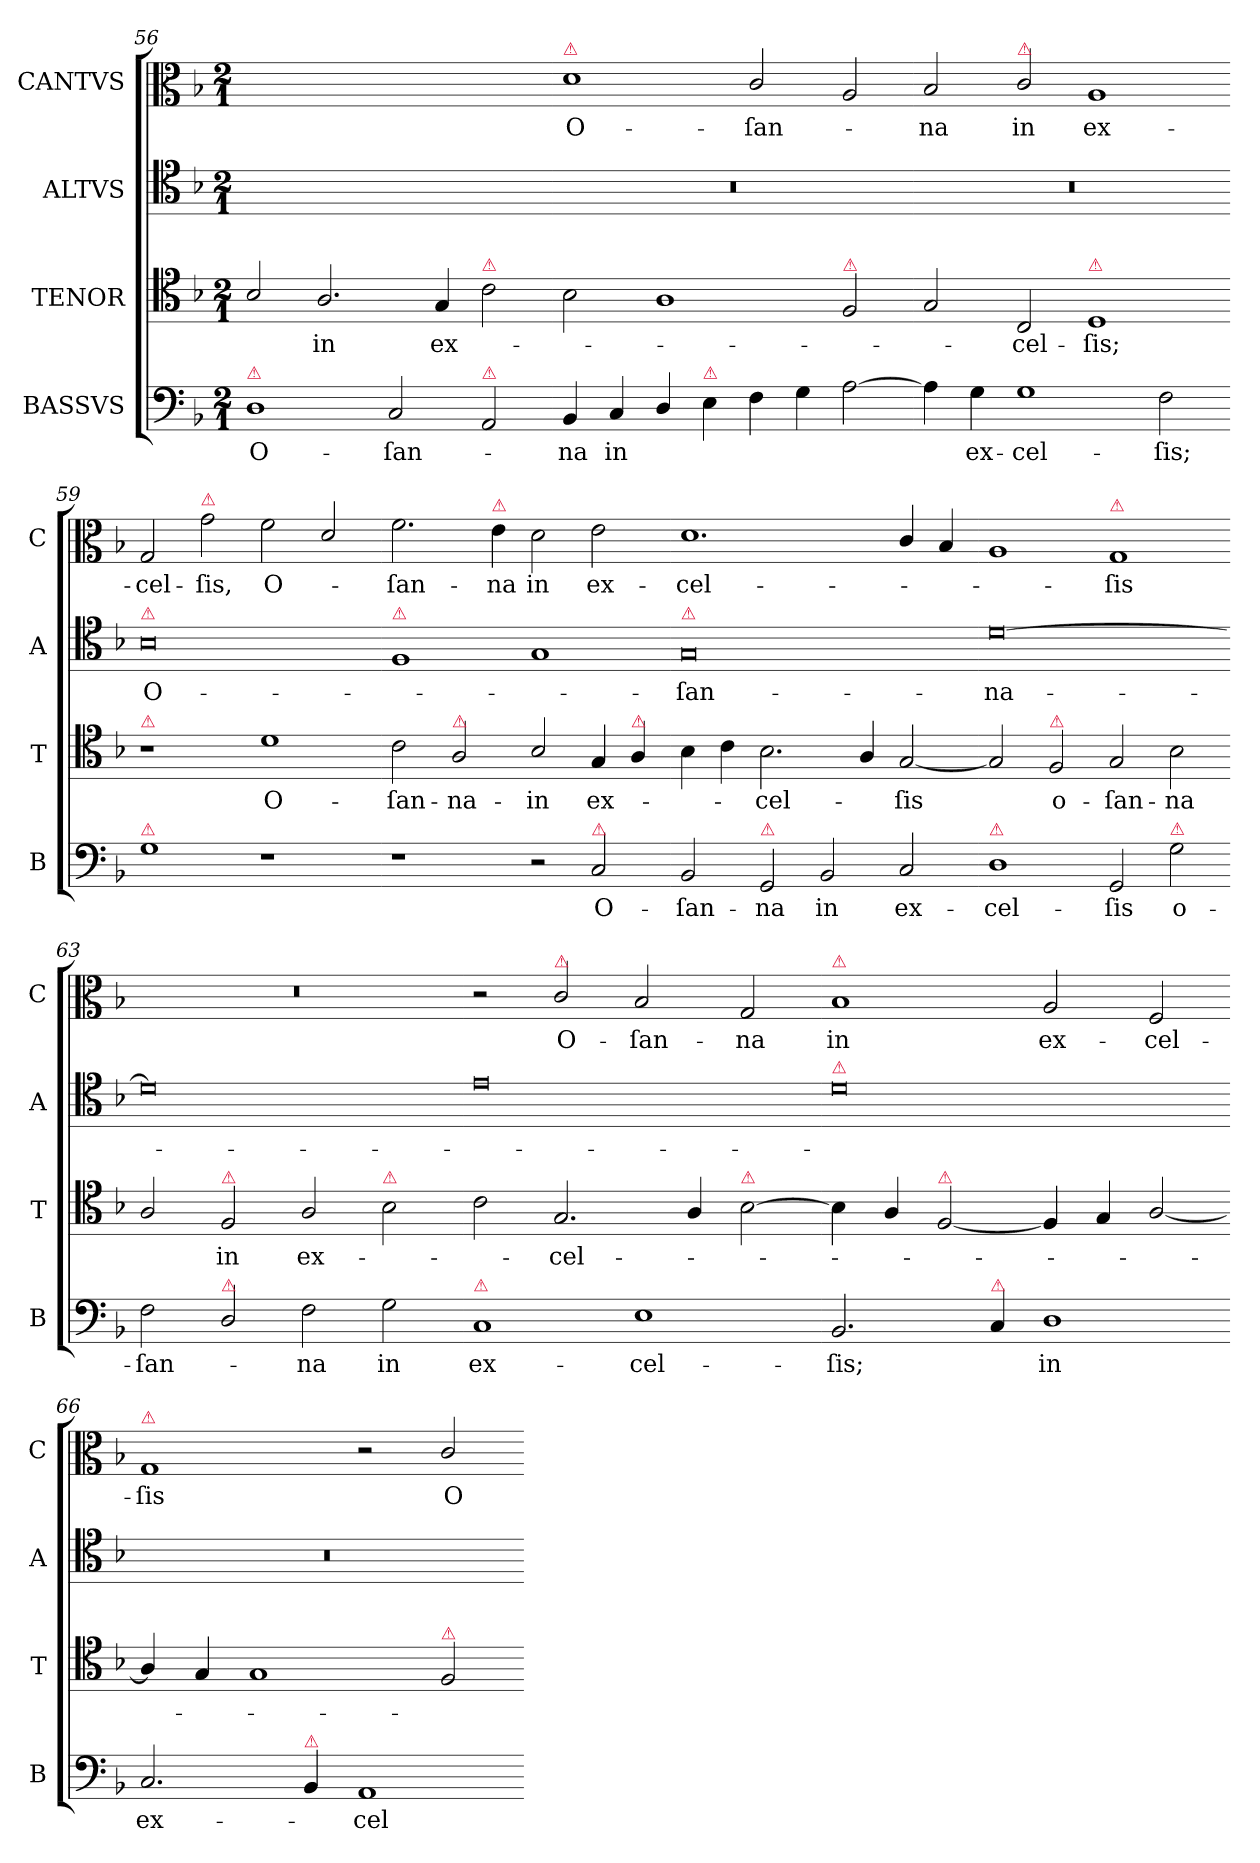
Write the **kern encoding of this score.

**kern	**text	**kern	**text	**kern	**text	**kern	**text
*part4	*part4	*part3	*part3	*part2	*part2	*part1	*part1
*staff4	*staff4	*staff3	*staff3	*staff2	*staff2	*staff1	*staff1
*I"BASSVS	*	*I"TENOR	*	*I"ALTVS	*	*I"CANTVS	*
*I'B	*	*I'T	*	*I'A	*	*I'C	*
*clefF4	*	*clefC4	*	*clefC4	*	*clefC3	*
*k[b-]	*	*k[b-]	*	*k[b-]	*	*k[b-]	*
*F:	*	*F:	*	*F:	*	*F:	*
*M2/1	*	*M2/1	*	*M2/1	*	*M2/1	*
=56	=56	=56	=56	=56	=56	=56	=56
!LO:TX:a:color=crimson:t=⚠	!	!	!	!	!	!	!
1D\	O-	2B-/	.	0ryy	.	0ryy	.
.	.	2.A/	in	.	.	.	.
2C/	-ſan-	.	.	.	.	.	.
.	.	4G/	ex-	.	.	.	.
!	!	!LO:TX:a:color=crimson:t=⚠	!	!	!	!	!
!LO:TX:a:color=crimson:t=⚠	!	!	!	!	!	!	!
2AA/	.	2c\	.	.	.	.	.
=57-	=57-	=57-	=57-	=57-	=57-	=57-	=57-
!	!	!	!	!	!	!LO:TX:a:color=crimson:t=⚠	!
4BB-/	-na	2B-\	.	0r	.	1d\	O-
4C/	in	.	.	.	.	.	.
4D/	.	1A\	.	.	.	.	.
!LO:TX:a:color=crimson:t=⚠	!	!	!	!	!	!	!
4E\	.	.	.	.	.	.	.
4F\	.	.	.	.	.	2c/	-ſan-
4G\	.	.	.	.	.	.	.
!	!	!LO:TX:a:color=crimson:t=⚠	!	!	!	!	!
[2A\	.	2F/	.	.	.	2A/	.
=58-	=58-	=58-	=58-	=58-	=58-	=58-	=58-
4A\]	.	2G/	.	0r	.	2B-/	-na
4G\	ex-	.	.	.	.	.	.
!	!	!	!	!	!	!LO:TX:a:color=crimson:t=⚠	!
1G\	-cel-	2C/	-cel-	.	.	2c/	in
!	!	!LO:TX:a:color=crimson:t=⚠	!	!	!	!	!
.	.	1D/	-ſis;	.	.	1A/	ex-
2F\	-ſis;	.	.	.	.	.	.
=59-	=59-	=59-	=59-	=59-	=59-	=59-	=59-
!	!	!	!	!LO:TX:a:color=crimson:t=⚠	!	!	!
!	!	!LO:TX:a:color=crimson:t=⚠	!	!	!	!	!
!LO:TX:a:color=crimson:t=⚠	!	!	!	!	!	!	!
1G\	.	1r	.	0B-\	O-	2G/	-cel-
!	!	!	!	!	!	!LO:TX:a:color=crimson:t=⚠	!
.	.	.	.	.	.	2g\	-ſis,
!	!	!	!LO:LY:i	!	!	!	!LO:LY:i
1r	.	1d\	O-	.	.	2f\	O-
.	.	.	.	.	.	2d/	.
=60-	=60-	=60-	=60-	=60-	=60-	=60-	=60-
!	!	!	!	!LO:TX:a:color=crimson:t=⚠	!	!	!
!	!	!	!LO:LY:i	!	!	!	!LO:LY:i
1r	.	2c\	-ſan-	1F/	.	2.f\	-ſan-
!	!	!LO:TX:a:color=crimson:t=⚠	!	!	!	!	!
!	!	!	!LO:LY:i	!	!	!	!
.	.	2A/	-na-	.	.	.	.
!	!	!	!	!	!	!LO:TX:a:color=crimson:t=⚠	!
!	!	!	!	!	!	!	!LO:LY:i
.	.	.	.	.	.	4e\	-na
!	!	!	!LO:LY:i	!	!	!	!LO:LY:i
2r	.	2B-/	-in	1G/	.	2d\	in
!LO:TX:a:color=crimson:t=⚠	!	!	!	!	!	!	!
!	!LO:LY:i	!	!LO:LY:i	!	!	!	!LO:LY:i
2C/	O-	4G/	ex-	.	.	2e\	ex-
!	!	!LO:TX:a:color=crimson:t=⚠	!	!	!	!	!
.	.	4A/	.	.	.	.	.
=61-	=61-	=61-	=61-	=61-	=61-	=61-	=61-
!	!	!	!	!LO:TX:a:color=crimson:t=⚠	!	!	!
!	!LO:LY:i	!	!	!	!	!	!LO:LY:i
2BB-/	-ſan-	4B-\	.	0G/	-ſan-	1.d\	-cel-
.	.	4c\	.	.	.	.	.
!LO:TX:a:color=crimson:t=⚠	!	!	!	!	!	!	!
!	!LO:LY:i	!	!LO:LY:i	!	!	!	!
2GG/	-na	2.B-\	-cel-	.	.	.	.
!	!LO:LY:i	!	!	!	!	!	!
2BB-/	in	.	.	.	.	.	.
.	.	4A/	.	.	.	.	.
!	!LO:LY:i	!	!LO:LY:i	!	!	!	!
2C/	ex-	[2G/	-ſis	.	.	4c/	.
.	.	.	.	.	.	4B-/	.
=62-	=62-	=62-	=62-	=62-	=62-	=62-	=62-
!LO:TX:a:color=crimson:t=⚠	!	!	!	!	!	!	!
!	!LO:LY:i	!	!	!	!	!	!
1D\	-cel-	2G/]	.	[0d\	-na-	1A/	.
!	!	!LO:TX:a:color=crimson:t=⚠	!	!	!	!	!
.	.	2F/	o-	.	.	.	.
!	!	!	!	!	!	!LO:TX:a:color=crimson:t=⚠	!
!	!LO:LY:i	!	!	!	!	!	!LO:LY:i
2GG/	-ſis	2G/	-ſan-	.	.	1G/	-ſis
!LO:TX:a:color=crimson:t=⚠	!	!	!	!	!	!	!
2G\	o-	2B-\	-na	.	.	.	.
=63-	=63-	=63-	=63-	=63-	=63-	=63-	=63-
2F\	-ſan-	2A/	.	0d\]	.	0r	.
!	!	!LO:TX:a:color=crimson:t=⚠	!	!	!	!	!
!LO:TX:a:color=crimson:t=⚠	!	!	!	!	!	!	!
2D/	.	2F/	in	.	.	.	.
2F\	-na	2A/	ex-	.	.	.	.
!	!	!LO:TX:a:color=crimson:t=⚠	!	!	!	!	!
2G\	in	2B-\	.	.	.	.	.
=64-	=64-	=64-	=64-	=64-	=64-	=64-	=64-
!LO:TX:a:color=crimson:t=⚠	!	!	!	!	!	!	!
1C/	ex-	2c\	.	0e\	.	2r	.
!	!	!	!	!	!	!LO:TX:a:color=crimson:t=⚠	!
!	!	!	!	!	!	!	!LO:LY:i
.	.	2.G/	-cel-	.	.	2c/	O-
!	!	!	!	!	!	!	!LO:LY:i
1E\	-cel-	.	.	.	.	2B-/	-ſan-
.	.	4A/	.	.	.	.	.
!	!	!LO:TX:a:color=crimson:t=⚠	!	!	!	!	!
!	!	!	!	!	!	!	!LO:LY:i
.	.	[2B-\	.	.	.	2G/	-na
=65-	=65-	=65-	=65-	=65-	=65-	=65-	=65-
!	!	!	!	!	!	!LO:TX:a:color=crimson:t=⚠	!
!	!	!	!	!LO:TX:a:color=crimson:t=⚠	!	!	!
!	!	!	!	!	!	!	!LO:LY:i
2.BB-/	-ſis;	4B-]	.	0d\	.	1B-/	in
.	.	4A/	.	.	.	.	.
!	!	!LO:TX:a:color=crimson:t=⚠	!	!	!	!	!
.	.	[2F/	.	.	.	.	.
!LO:TX:a:color=crimson:t=⚠	!	!	!	!	!	!	!
4C/	.	.	.	.	.	.	.
!	!LO:LY:i	!	!	!	!	!	!LO:LY:i
1D\	in	4F]	.	.	.	2A/	ex-
.	.	4G/	.	.	.	.	.
!	!	!	!	!	!	!	!LO:LY:i
.	.	[2A/	.	.	.	2F/	-cel-
=66-	=66-	=66-	=66-	=66-	=66-	=66-	=66-
!	!	!	!	!	!	!LO:TX:a:color=crimson:t=⚠	!
!	!LO:LY:i	!	!	!	!	!	!LO:LY:i
2.C/	ex-	4A/]	.	0r	.	1G/	-ſis
.	.	4G/	.	.	.	.	.
.	.	1G/	.	.	.	.	.
!LO:TX:a:color=crimson:t=⚠	!	!	!	!	!	!	!
4BB-/	.	.	.	.	.	.	.
!	!LO:LY:i	!	!	!	!	!	!
1AA/	-cel-	.	.	.	.	2r	.
!	!	!LO:TX:a:color=crimson:t=⚠	!	!	!	!	!
!	!	!	!	!	!	!	!LO:LY:i
.	.	2F/	.	.	.	2c/	O-
=-	=-	=-	=-	=-	=-	=-	=-
*-	*-	*-	*-	*-	*-	*-	*-
